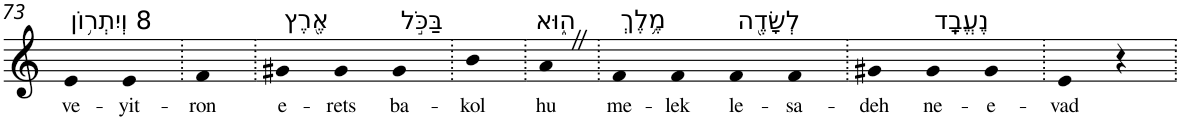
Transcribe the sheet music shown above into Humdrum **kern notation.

**kern	**text
*part1	*part1
*staff1	*staff1
*I"Piano	*
*I'Pno	*
!!LO:PB:g=z
*clefG2	*
*k[]	*
=73	=73
!LO:TX:a:t=8 וְיִתְר֥וֹן	!
!	!LO:LY:b
4e	ve-
!	!LO:LY:b
4e	-yit-
=74.	=74.
!	!LO:LY:b
4f	-ron
=75.	=75.
!LO:TX:a:t=אֶ֖רֶץ	!
!	!LO:LY:b
4g#X	e-
!	!LO:LY:b
4g#	-rets
!LO:TX:a:t=בַּכֹּ֣ל	!
!	!LO:LY:b
4g#	ba-
=76.	=76.
!	!LO:LY:b
4b	-kol
=77.	=77.
!LO:TX:a:t=ה֑וּא	!
!	!LO:LY:b
4aZ	hu
=78.	=78.
!LO:TX:a:t=מֶ֥לֶךְ	!
!	!LO:LY:b
4f	me-
!	!LO:LY:b
4f	-lek
!LO:TX:a:t=לְשָׂדֶ֖ה	!
!	!LO:LY:b
4f	le-
!	!LO:LY:b
4f	-sa-
=79.	=79.
!	!LO:LY:b
4g#X	-deh
!LO:TX:a:t=נֶעֱבָֽד	!
!	!LO:LY:b
4g#	ne-
!	!LO:LY:b
4g#	-e-
=80.	=80.
!	!LO:LY:b
4e	-vad
4r	.
=.	=.
*-	*-
